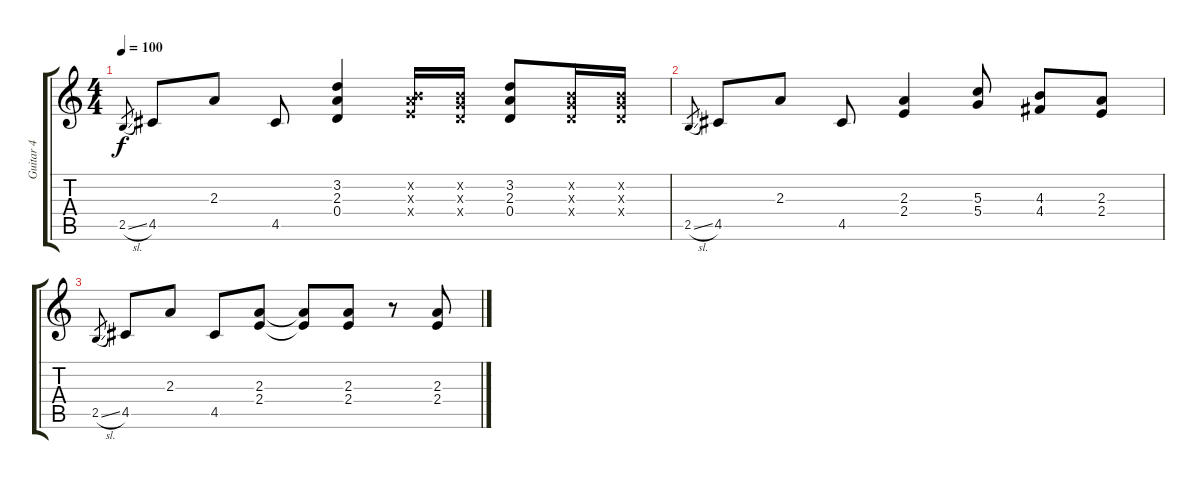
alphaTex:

\track ("Guitar 4" "Guitar 4") {instrument distortionguitar}
\staff {score tabs}
\tuning (E4 B3 G3 D3 A2 E2) {hide}
\ts (4 4)
\tempo 100
\clef g2
\ks c
2.5{sl}.8{gr dy f} 4.5.8 2.3.8 4.5.8 (3.2 2.3 0.4).4 (0.2{x} 2.3{x} 2.4{x}).16 (0.2{x} 0.3{x} 0.4{x}).16 (3.2 2.3 0.4).8 (0.2{x} 0.3{x} 0.4{x}).16 (0.2{x} 0.3{x} 0.4{x}).16 |
2.5{sl}.8{gr} 4.5.8 2.3.8 4.5.8 (2.3 2.4).4 (5.3 5.4).8 (4.3 4.4).8 (2.3 2.4).8 |
2.5{sl}.8{gr} 4.5.8 2.3.8 4.5.8 (2.3 2.4).8 (2.3{t} 2.4{t}).8 (2.3 2.4).8 r.8 (2.3 2.4).8
